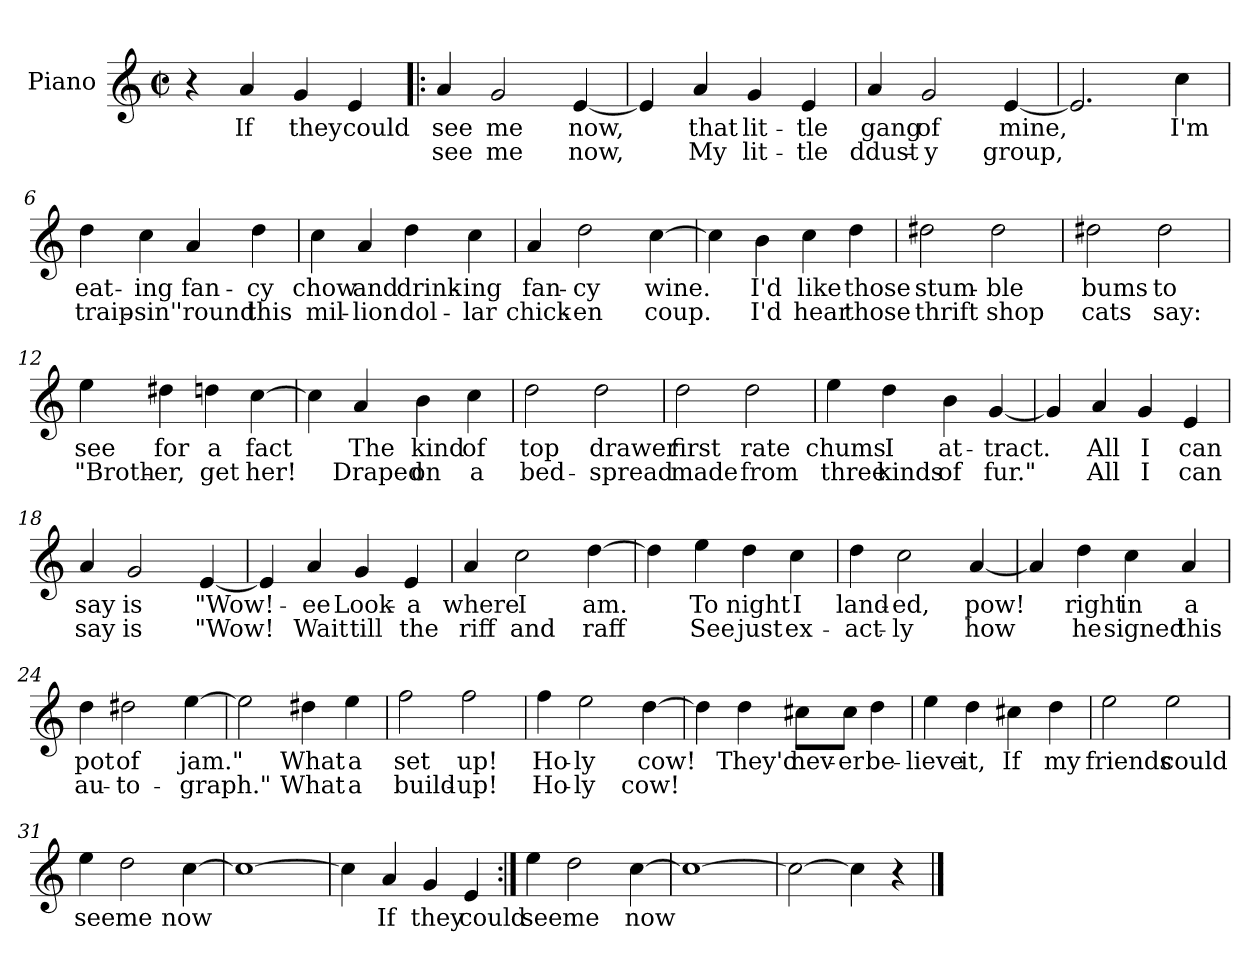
**kern	**text	**text
*part1	*part1	*part1
*staff1	*staff1	*staff1
*I"Piano	*	*
*I'Pno.	*	*
*clefG2	*	*
*k[]	*	*
*C:	*	*
*M2/2	*	*
*met(c|)	*	*
=1	=1	=1
4r	.	.
4a/	If	.
4g/	they	.
4e/	could	.
=2!|:	=2!|:	=2!|:
4a/	see	see
2g/	me	me
[4e/	now,	now,
=3	=3	=3
4e/]	.	.
4a/	that	My
4g/	lit-	lit-
4e/	-tle	-tle
=4	=4	=4
4a/	gang	ddust-
2g/	of	-y
[4e/	mine,	group,
=5	=5	=5
2.e/]	.	.
4cc\	I'm	.
!!LO:LB:g=z
=6	=6	=6
4dd\	eat-	traip-
4cc\	-ing	-sin'
4a/	fan-	'round
4dd\	-cy	this
=7	=7	=7
4cc\	chow	mil-
4a/	and	-lion
4dd\	drink-	dol-
4cc\	-ing	-lar
=8	=8	=8
4a/	fan-	chick-
2dd\	-cy	-en
[4cc\	wine.	coup.
=9	=9	=9
4cc\]	.	.
4b\	I'd	I'd
4cc\	like	hear
4dd\	those	those
=10	=10	=10
2dd#X\	stum-	thrift
2dd#\	-ble	shop
!!LO:LB:g=z
=11	=11	=11
2dd#X\	bums	cats
2dd#\	to	say:
=12	=12	=12
4ee\	see	"Broth-
4dd#X\	for	-er,
4ddn\	a	get
[4cc\	fact	-her!
=13	=13	=13
4cc\]	.	.
4a/	The	Draped
4b\	kind	on
4cc\	of	a
=14	=14	=14
2dd\	top	bed-
2dd\	drawer	-spread
=15	=15	=15
2dd\	first	made
2dd\	rate	from
!!LO:LB:g=z
=16	=16	=16
4ee\	chums	three
4dd\	I	kinds
4b\	at-	of
[4g/	-tract.	fur."
=17	=17	=17
4g/]	.	.
4a/	All	All
4g/	I	I
4e/	can	can
=18	=18	=18
4a/	say	say
2g/	is	is
[4e/	"Wow!-	"Wow!
=19	=19	=19
4e/]	.	.
4a/	-ee	Wait
4g/	Look-	till
4e/	-a	the
=20	=20	=20
4a/	where	riff
2cc\	I	and
[4dd\	am.	raff
!!LO:LB:g=z
=21	=21	=21
4dd\]	.	.
4ee\	To	See
4dd\	-night	just
4cc\	I	ex-
=22	=22	=22
4dd\	land-	-act-
2cc\	-ed,	-ly
[4a/	pow!	how
=23	=23	=23
4a/]	.	.
4dd\	right	he
4cc\	in	signed
4a/	a	this
=24	=24	=24
4dd\	pot	au-
2dd#X\	of	-to-
[4ee\	jam."	-graph."
=25	=25	=25
2ee\]	.	.
4dd#X\	What	What
4ee\	a	a
!!LO:LB:g=z
=26	=26	=26
2ff\	set	build-
2ff\	up!	-up!
=27	=27	=27
4ff\	Ho-	Ho-
2ee\	-ly	-ly
[4dd\	cow!	cow!
=28	=28	=28
4dd\]	.	.
4dd\	They'd	.
8cc#X\L	nev-	.
8cc#\J	-er	.
4dd\	be-	.
=29	=29	=29
4ee\	-lieve	.
4dd\	it,	.
4cc#X\	If	.
4dd\	my	.
=30	=30	=30
2ee\	friends	.
2ee\	could	.
!!LO:LB:g=z
=31	=31	=31
4ee\	see	.
2dd\	me	.
[4cc\	now	.
=32	=32	=32
1cc_	.	.
=33	=33	=33
4cc\]	.	.
4a/	If	.
4g/	they	.
4e/	could	.
=34:|!	=34:|!	=34:|!
4ee\	see	.
2dd\	me	.
[4cc\	now	.
=35	=35	=35
1cc_	.	.
=36	=36	=36
2cc\_	.	.
4cc\]	.	.
4r	.	.
==	==	==
*-	*-	*-
